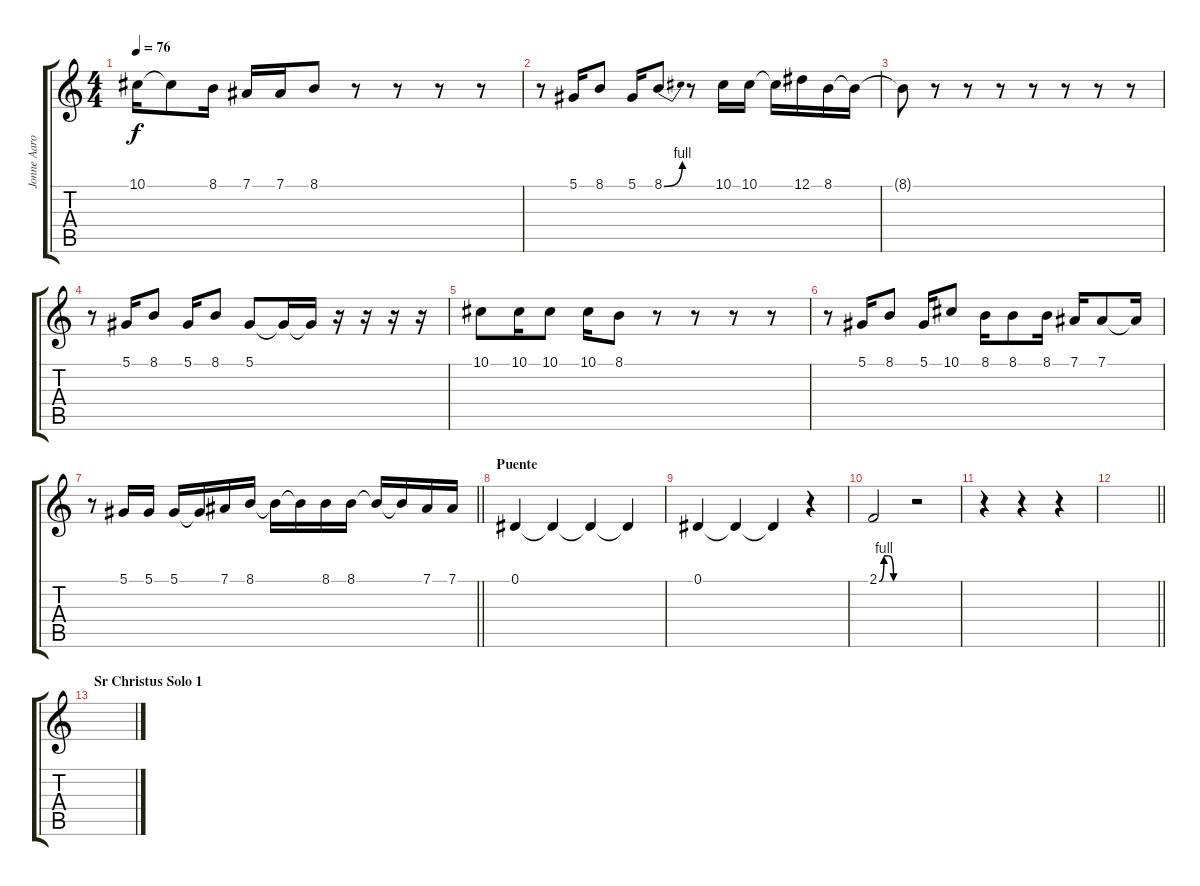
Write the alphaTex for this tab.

\track ("Jonne Aaron" "Jonne Aaro") {instrument choiraahs}
\staff {score tabs}
\tuning (Eb4 Bb3 Gb3 Db3 Ab2 Eb2) {hide}
\ts (4 4)
\tempo 76
\clef g2
\ks c
10.1.16{dy f} 10.1{t}.8 8.1.16 7.1.16 7.1.16 8.1.8 r.8 r.8 r.8 r.8 |
r.8 5.1.16 8.1.8 5.1.16 8.1{be (bend 0 0 60 4)}.8 r.8 10.1.16 10.1.16 10.1{t}.16 12.1.16 8.1.16 8.1{t}.16 |
8.1{t}.8 r.8 r.8 r.8 r.8 r.8 r.8 r.8 |
r.8 5.1.16 8.1.8 5.1.16 8.1.8 5.1.8 5.1{t}.16 5.1{t}.16 r.16 r.16 r.16 r.16 |
10.1.8 10.1.16 10.1.8 10.1.16 8.1.8 r.8 r.8 r.8 r.8 |
r.8 5.1.16 8.1.8 5.1.16 10.1.8 8.1.16 8.1.8 8.1.16 7.1.16 7.1.8 7.1{t}.16 |
\barLineRight lightlight
r.8 5.1.16 5.1.16 5.1.16 5.1{t}.16 7.1.16 8.1.16 8.1{t}.16 8.1{t}.16 8.1.16 8.1.16 8.1{t}.16 8.1{t}.16 7.1.16 7.1.16 |
\section ("" "Puente")
0.1.4 0.1{t}.4 0.1{t}.4 0.1{t}.4 |
0.1.4 0.1{t}.4 0.1{t}.4 r.4 |
2.1{be (custom 0 0 10 4 20 4 30 0 60 0)}.2 r.2 |
r.4 r.4 r.4 |
\barLineRight lightlight
|
\section ("" "Sr Christus Solo 1")
